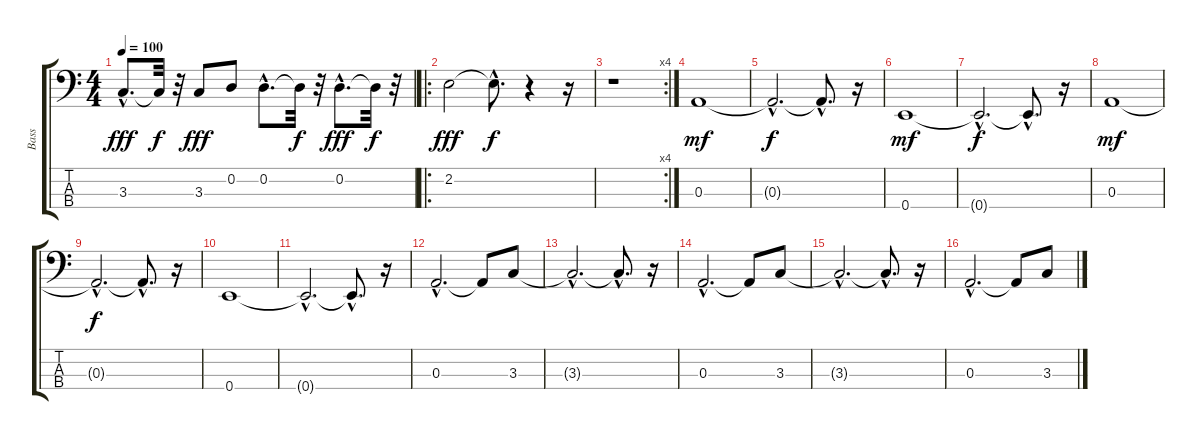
\track ("Bass" "Bass") {instrument electricbassfinger}
\staff {score tabs}
\tuning (G2 D2 A1 E1) {hide}
\ts (4 4)
\tempo 100
\clef f4
\ks c
3.3{hac}.8{d dy fff} 3.3{t}.32{dy f} r.32 3.3.8{dy fff} 0.2.8 0.2{hac}.8{d} 0.2{t}.32{dy f} r.32 0.2{hac}.8{d dy fff} 0.2{t}.32{dy f} r.32 |
\ro
2.2.2{dy fff} 2.2{hac t}.8{d dy f} r.4 r.16 |
\rc 4
r.1 |
0.3.1{dy mf} |
0.3{hac t}.2{d dy f} 0.3{hac t}.8{d} r.16 |
0.4.1{dy mf} |
0.4{hac t}.2{d dy f} 0.4{hac t}.8{d} r.16 |
0.3.1{dy mf} |
0.3{hac t}.2{d dy f} 0.3{hac t}.8{d} r.16 |
0.4.1 |
0.4{hac t}.2{d} 0.4{hac t}.8{d} r.16 |
0.3{hac}.2{d} 0.3{t}.8 3.3.8 |
3.3{hac t}.2{d} 3.3{hac t}.8{d} r.16 |
0.3{hac}.2{d} 0.3{t}.8 3.3.8 |
3.3{hac t}.2{d} 3.3{hac t}.8{d} r.16 |
0.3{hac}.2{d} 0.3{t}.8 3.3.8
